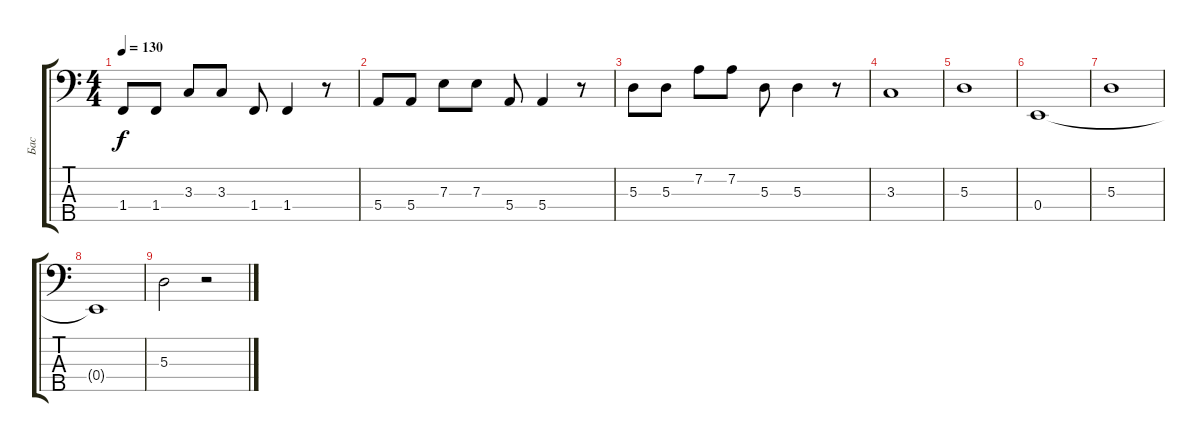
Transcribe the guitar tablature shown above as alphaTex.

\track ("Бас" "Бас") {instrument electricbasspick}
\staff {score tabs}
\tuning (G2 D2 A1 E1 B0) {hide}
\ts (4 4)
\tempo 130
\clef f4
\ks c
1.4.8{dy f} 1.4.8 3.3.8 3.3.8 1.4.8 1.4.4 r.8 |
5.4.8 5.4.8 7.3.8 7.3.8 5.4.8 5.4.4 r.8 |
5.3.8 5.3.8 7.2.8 7.2.8 5.3.8 5.3.4 r.8 |
3.3.1 |
5.3.1 |
0.4.1 |
5.3.1 |
0.4{t}.1 |
5.3.2 r.2
